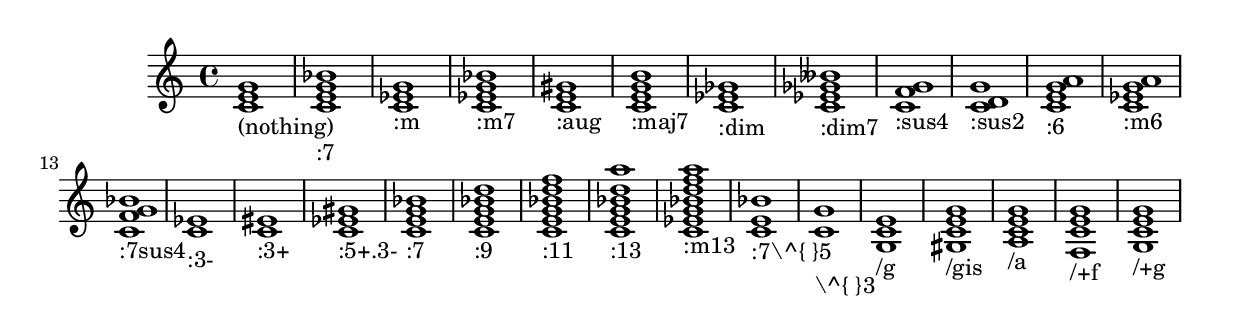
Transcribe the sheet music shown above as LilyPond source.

\version "2.1.26"


\header {

texidoc = "Chords can be produced with the new chordname entry 
code (@code{\chords} mode), using a pitch and a suffix. Here,
the suffixes are printed below pitches.
"

}

\score
{
\notes  { \context Voice \chords {
c1_"(nothing)"
c:7_":7"
c:m_":m"
c:m7_":m7"
c:aug_":aug"
c:maj7_":maj7"
c:dim_":dim"
c:dim7_":dim7"
c:sus4_":sus4"
c:sus2_":sus2"
c:6_":6"
c:m6_":m6"
c:7sus4_":7sus4"
c:3-_":3-"
c:3+_":3+"
c:5+.3-_":5+.3-"
c:7_":7"
c:9_":9"
c:11_":11"
c:13_":13"
c:m13_":m13"
c:7^5_":7\\^{ }5"
c^3_"\\^{ }3"
c/g_"/g"
c/gis_"/gis"
c/a_"/a"
c/+f_"/+f"
c/+g_"/+g"
}
}
}
